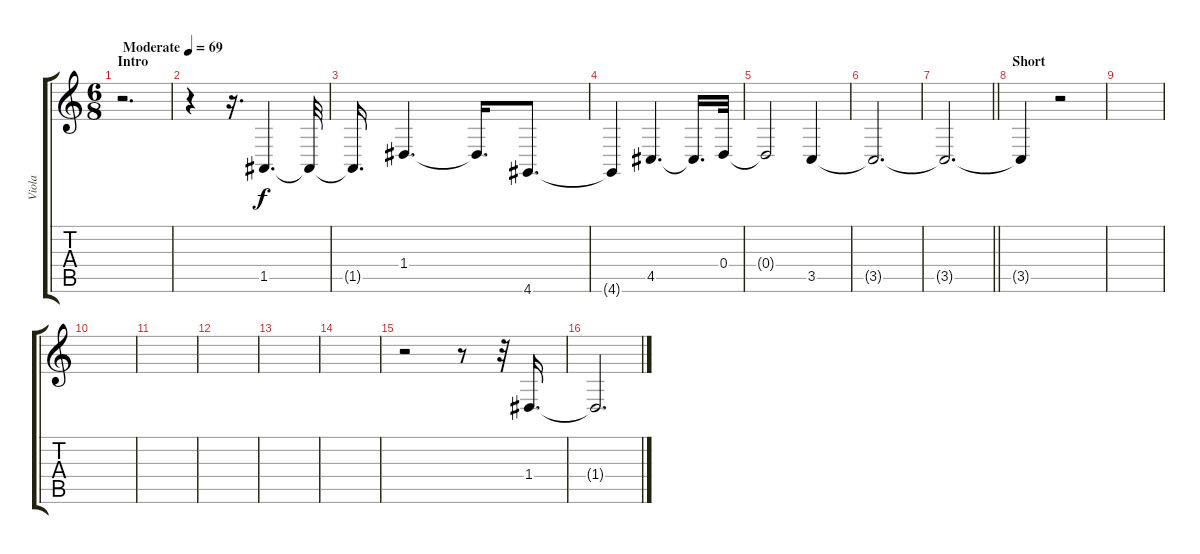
\track ("Viola" "Viola") {instrument violin}
\staff {score tabs}
\tuning (E4 B3 G3 D3 A2 E2) {hide}
\ts (6 8)
\section ("" "Intro")
\tempo (69 "Moderate")
\clef g2
\ks c
r.2{d dy f instrument violin} |
r.4 r.16{d} 1.5.4{d} 1.5{t}.32 |
1.5{t}.16{d} 1.4.4{d} 1.4{t}.16{d} 4.6.8{d} |
4.6{t}.4 4.5.4{d} 4.5{t}.16{d} 0.4.32 |
0.4{t}.2 3.5.4 |
3.5{t}.2{d} |
\barLineRight lightlight
3.5{t}.2{d} |
\section ("" "Short")
3.5{t}.4 r.2 |
|
|
|
|
|
|
r.2 r.8 r.32 1.4.16{d} |
1.4{t}.2{d}
